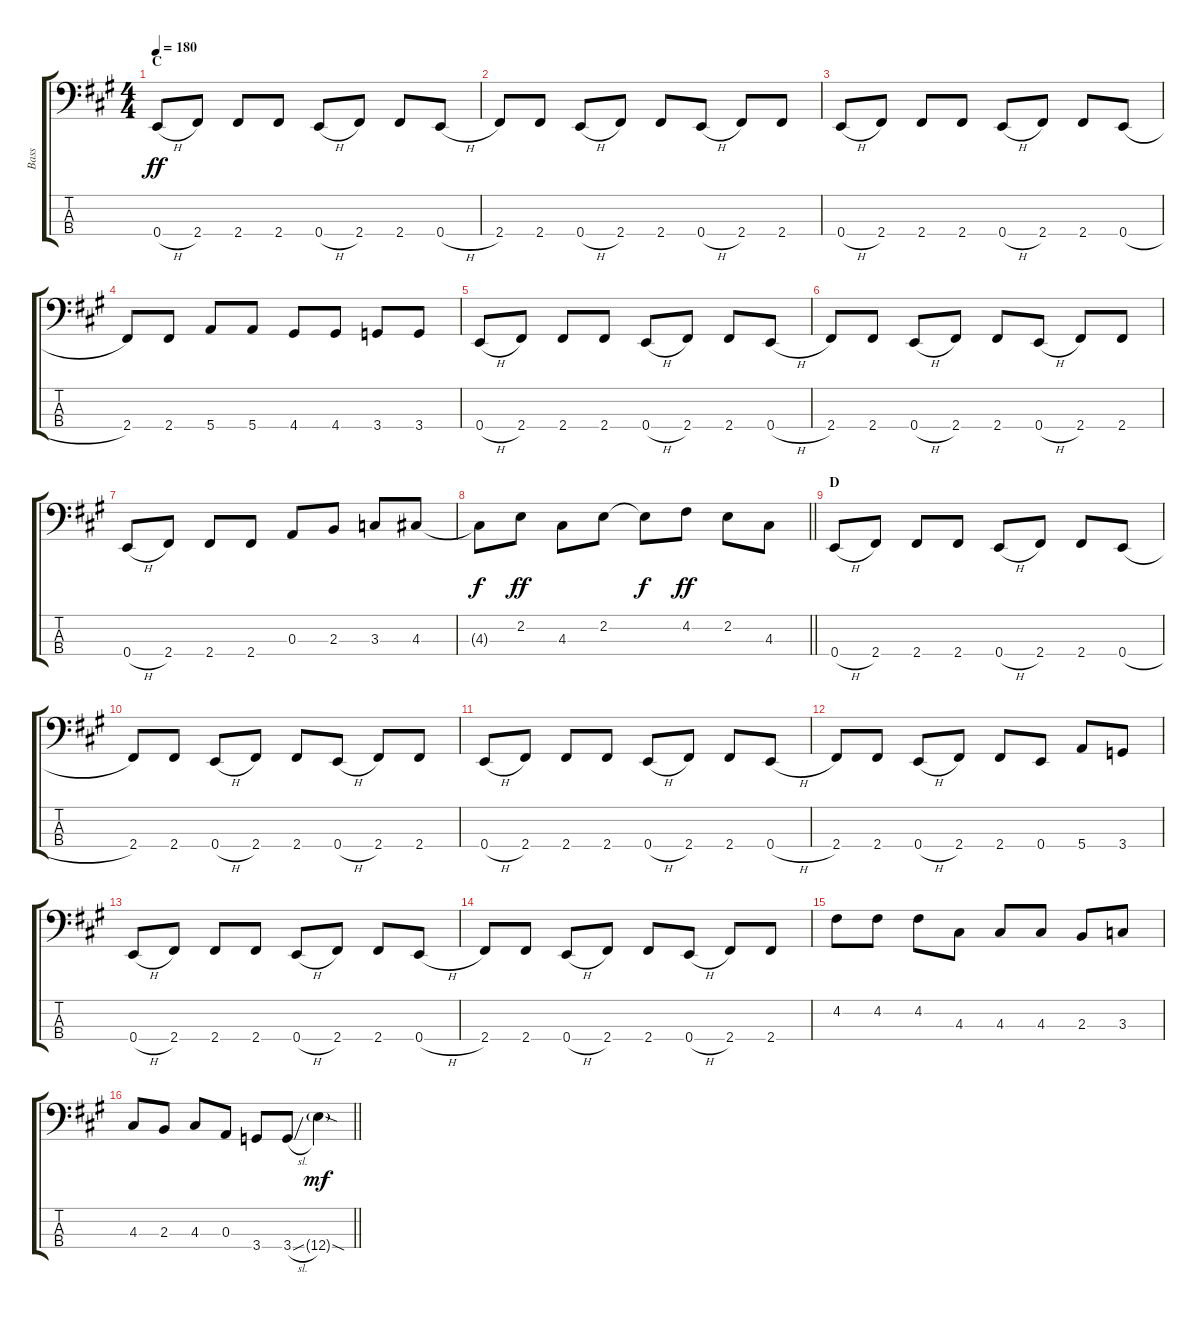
\track ("Bass" "Bass") {instrument electricbasspick}
\staff {score tabs}
\tuning (G2 D2 A1 E1) {hide}
\ts (4 4)
\section ("" "C")
\tempo 180
\clef f4
\ks a
0.4{h}.8{dy ff} 2.4.8 2.4.8 2.4.8 0.4{h}.8 2.4.8 2.4.8 0.4{h}.8 |
2.4.8 2.4.8 0.4{h}.8 2.4.8 2.4.8 0.4{h}.8 2.4.8 2.4.8 |
0.4{h}.8 2.4.8 2.4.8 2.4.8 0.4{h}.8 2.4.8 2.4.8 0.4{h}.8 |
2.4.8 2.4.8 5.4.8 5.4.8 4.4.8 4.4.8 3.4.8 3.4.8 |
0.4{h}.8 2.4.8 2.4.8 2.4.8 0.4{h}.8 2.4.8 2.4.8 0.4{h}.8 |
2.4.8 2.4.8 0.4{h}.8 2.4.8 2.4.8 0.4{h}.8 2.4.8 2.4.8 |
0.4{h}.8 2.4.8 2.4.8 2.4.8 0.3.8 2.3.8 3.3.8 4.3.8 |
\barLineRight lightlight
4.3{t}.8{dy f} 2.2.8{dy ff} 4.3.8 2.2.8 2.2{t}.8{dy f} 4.2.8{dy ff} 2.2.8 4.3.8 |
\section ("" "D")
0.4{h}.8 2.4.8 2.4.8 2.4.8 0.4{h}.8 2.4.8 2.4.8 0.4{h}.8 |
2.4.8 2.4.8 0.4{h}.8 2.4.8 2.4.8 0.4{h}.8 2.4.8 2.4.8 |
0.4{h}.8 2.4.8 2.4.8 2.4.8 0.4{h}.8 2.4.8 2.4.8 0.4{h}.8 |
2.4.8 2.4.8 0.4{h}.8 2.4.8 2.4.8 0.4.8 5.4.8 3.4.8 |
0.4{h}.8 2.4.8 2.4.8 2.4.8 0.4{h}.8 2.4.8 2.4.8 0.4{h}.8 |
2.4.8 2.4.8 0.4{h}.8 2.4.8 2.4.8 0.4{h}.8 2.4.8 2.4.8 |
4.2.8 4.2.8 4.2.8 4.3.8 4.3.8 4.3.8 2.3.8 3.3.8 |
\barLineRight lightlight
4.3.8 2.3.8 4.3.8 0.3.8 3.4.8 3.4{sl}.8 12.4{sod g}.4{dy mf}
